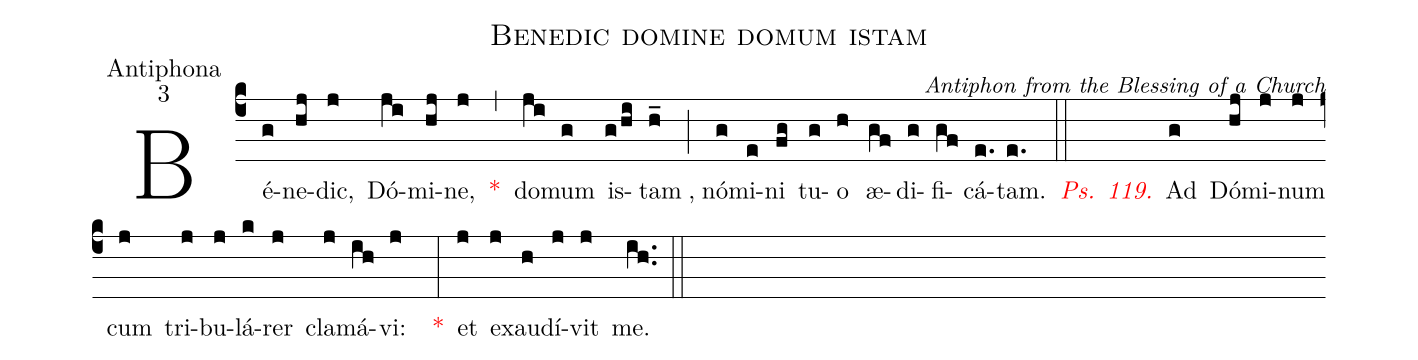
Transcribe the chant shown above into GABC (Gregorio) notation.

name:Benedic domine domum istam;
office-part:Antiphona;
mode:3;
commentary:Antiphon from the Blessing of a Church;
%%
(c4)Bé(g)ne(hj)dic,(j) Dó(ji)mi(hj)ne,(j) <v>\color{red}*\color{black}</v>(,) do(ji)mum(g) is(g/hi)tam(h_),(;) nó(g)mi(e)ni(fg) tu(g)o(h) æ(gf)di(g)fi(gf)cá(e.)tam.(e.) (::)
<v>\color{red}\textit{Ps. 119.}\color{black}</v>( ) Ad(g) Dó(hj)mi(j)num(j) cum(j) tri(j)bu(j)lá(k)rer(j) cla(j)má(ih)vi:(j) () <v>\color{red}*\color{black}</v>(:) et(j) ex(j)au(h)dí(j)vit(j) me.(ih..) (::)
